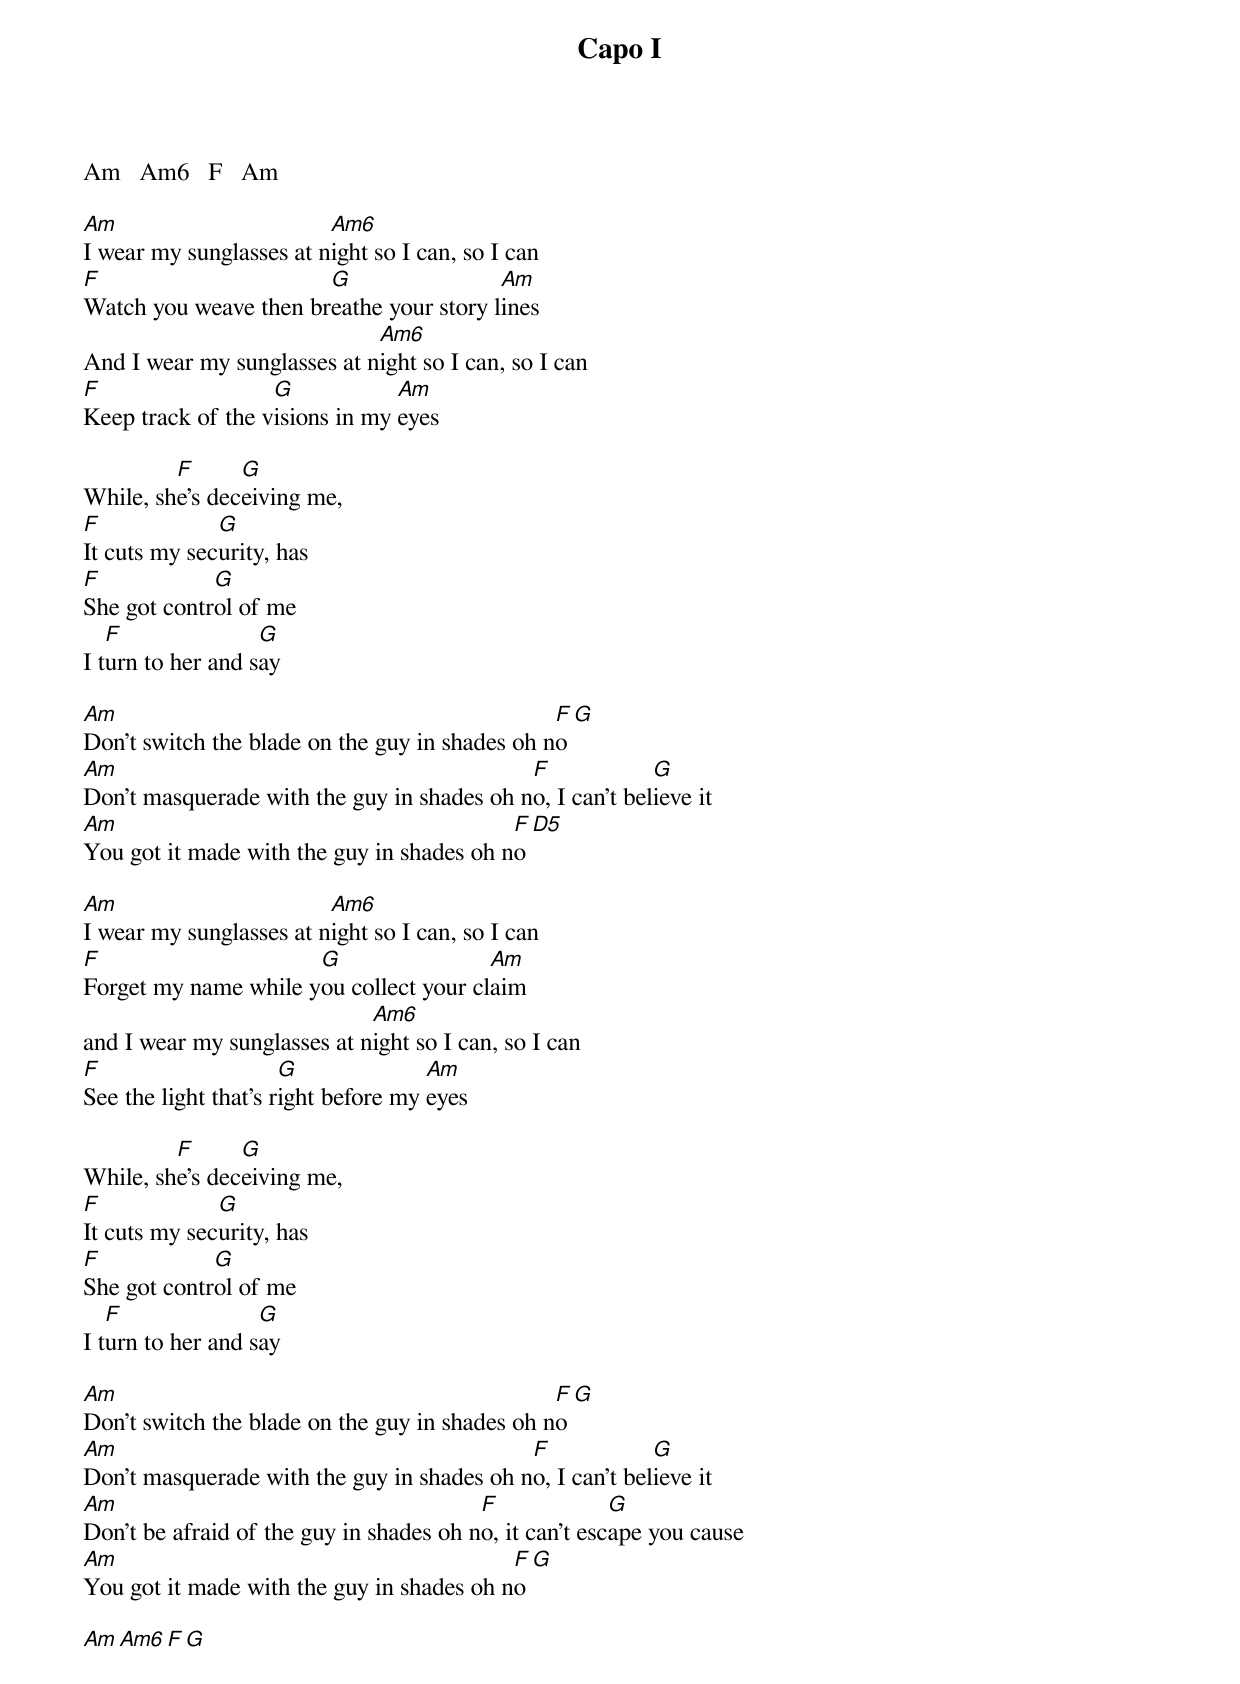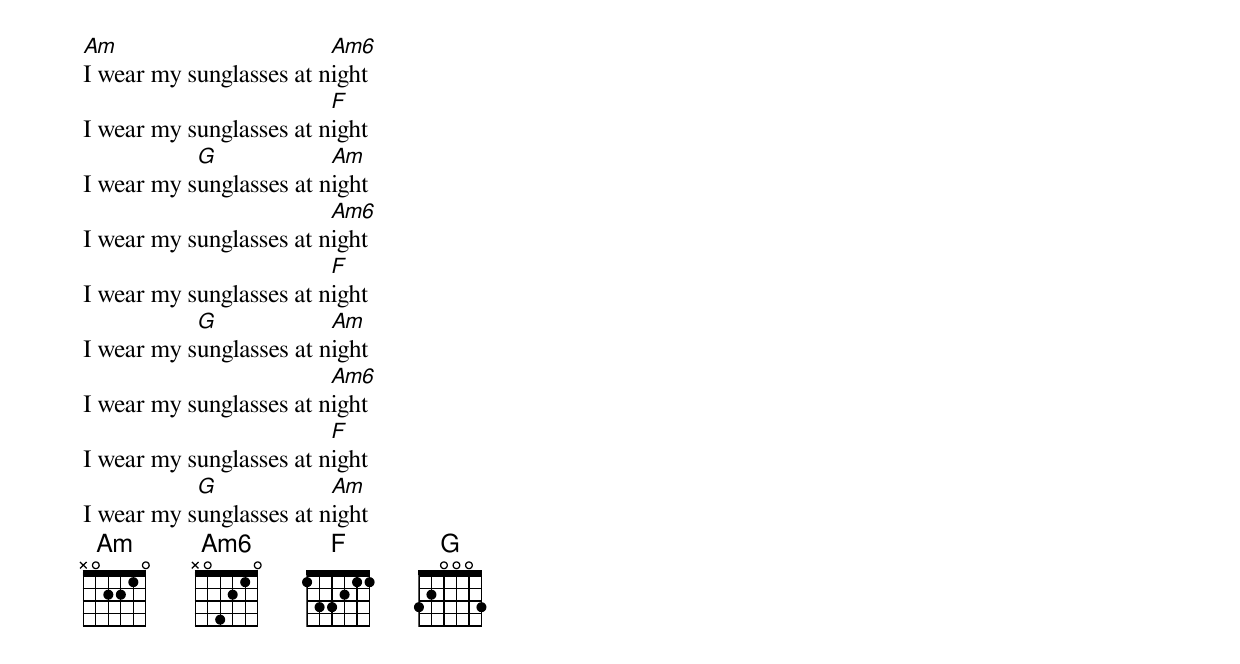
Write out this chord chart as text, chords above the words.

Capo I

Am6 x04210

Am   Am6   F   Am

Am                       Am6
I wear my sunglasses at night so I can, so I can
F                      G                 Am
Watch you weave then breathe your story lines
                             Am6
And I wear my sunglasses at night so I can, so I can
F                  G            Am
Keep track of the visions in my eyes

         F      G
While, she's deceiving me,
F             G
It cuts my security, has
F            G
She got control of me
   F               G
I turn to her and say

Am                                              F         G
Don't switch the blade on the guy in shades oh no
Am                                          F             G
Don't masquerade with the guy in shades oh no, I can't believe it
Am                                         F   D5
You got it made with the guy in shades oh no

Am                       Am6
I wear my sunglasses at night so I can, so I can
F                     G                 Am
Forget my name while you collect your claim
                             Am6
and I wear my sunglasses at night so I can, so I can
F                     G              Am
See the light that's right before my eyes

         F      G
While, she's deceiving me,
F             G
It cuts my security, has
F            G
She got control of me
   F               G
I turn to her and say

Am                                              F         G
Don't switch the blade on the guy in shades oh no
Am                                          F             G
Don't masquerade with the guy in shades oh no, I can't believe it
Am                                       F              G
Don't be afraid of the guy in shades oh no, it can't escape you cause
Am                                         F         G
You got it made with the guy in shades oh no

Am   Am6   F   G

Am                       Am6
I wear my sunglasses at night
                         F
I wear my sunglasses at night
           G             Am
I wear my sunglasses at night
                         Am6
I wear my sunglasses at night
                         F
I wear my sunglasses at night
           G             Am
I wear my sunglasses at night
                         Am6
I wear my sunglasses at night
                         F
I wear my sunglasses at night
           G             Am
I wear my sunglasses at night
